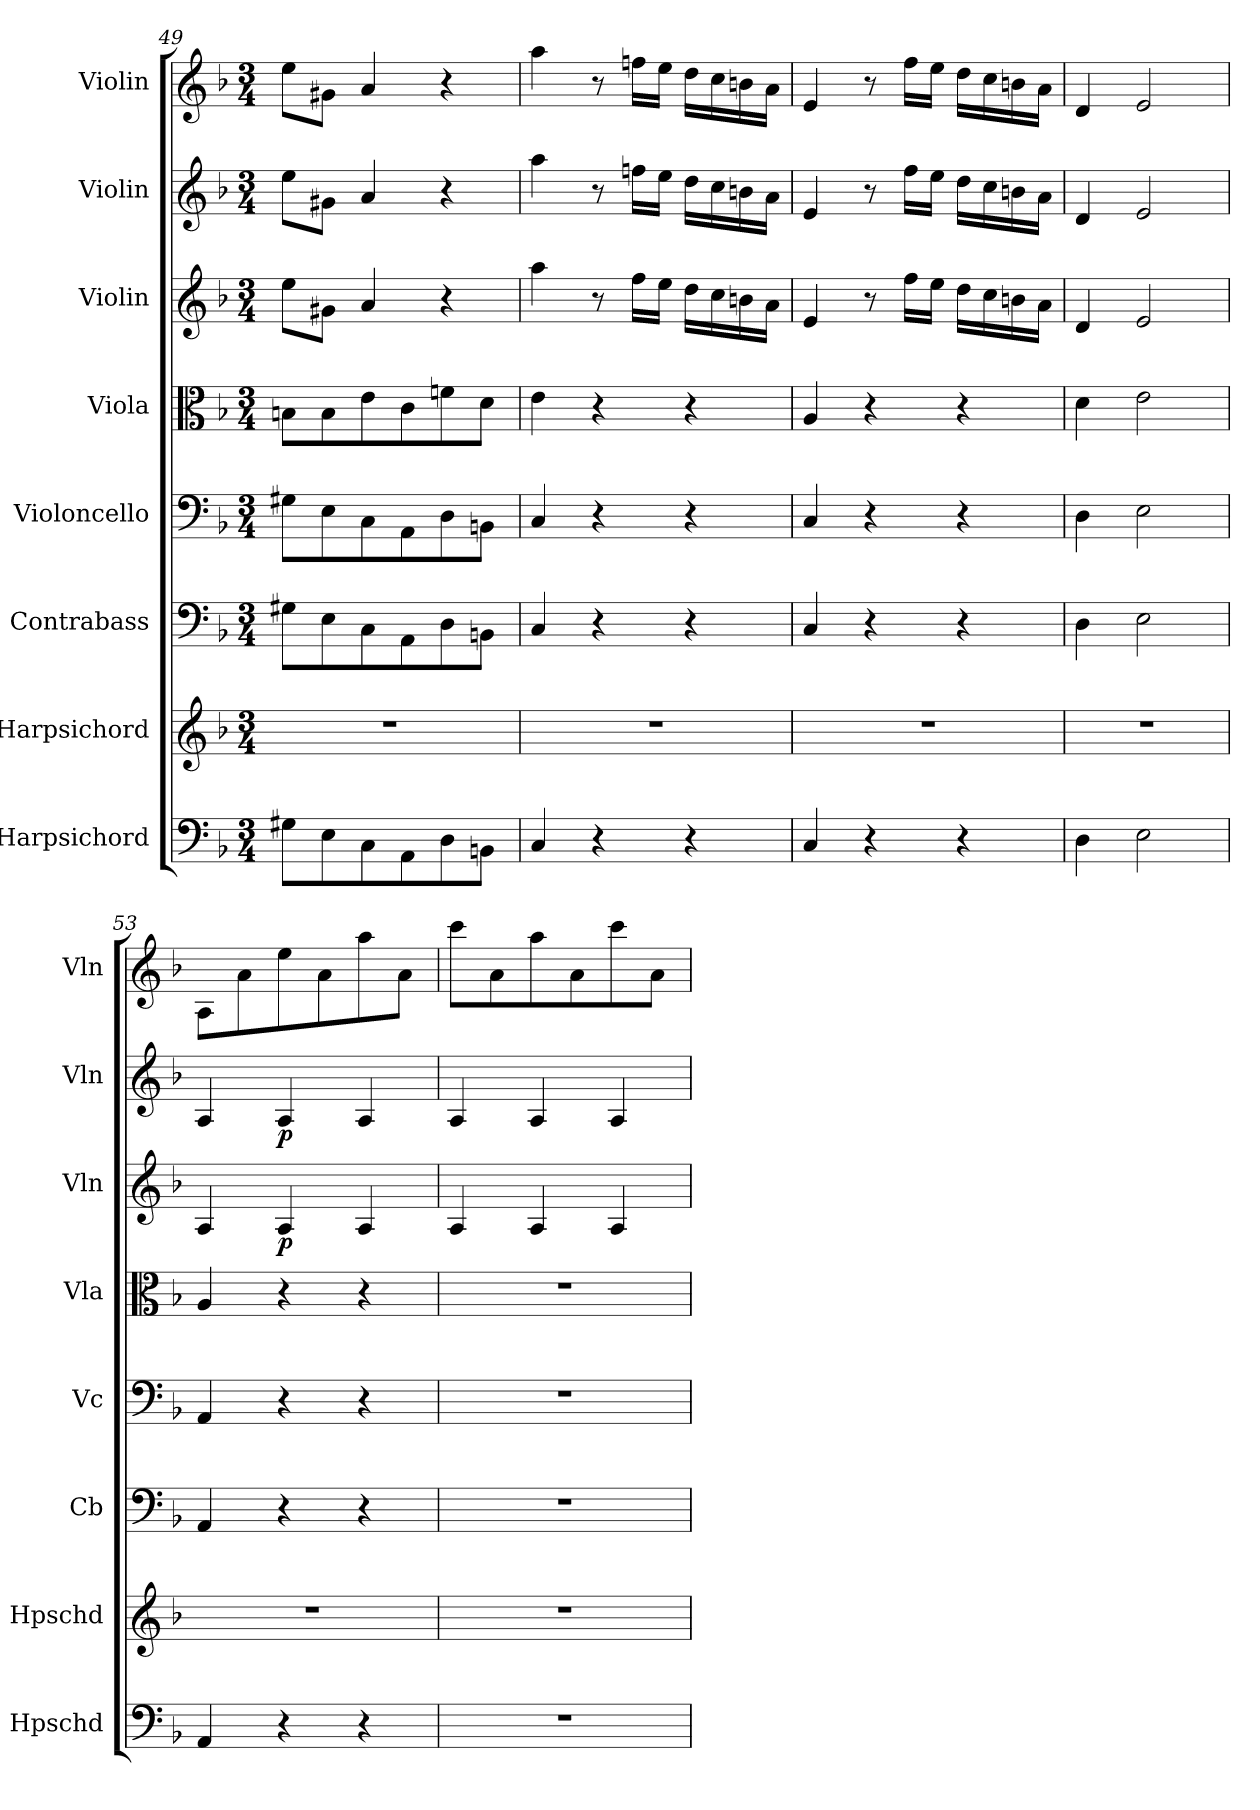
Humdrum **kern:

**kern	**kern	**kern	**kern	**kern	**kern	**dynam	**kern	**dynam	**kern
*part8	*part7	*part6	*part5	*part4	*part3	*part3	*part2	*part2	*part1
*staff8	*staff7	*staff6	*staff5	*staff4	*staff3	*staff3	*staff2	*staff2	*staff1
*I"Harpsichord	*I"Harpsichord	*I"Contrabass	*I"Violoncello	*I"Viola	*I"Violin	*	*I"Violin	*	*I"Violin
*I'Hpschd	*I'Hpschd	*I'Cb	*I'Vc	*I'Vla	*I'Vln	*	*I'Vln	*	*I'Vln
*clefF4	*clefG2	*clefF4	*clefF4	*clefC3	*clefG2	*	*clefG2	*	*clefG2
*k[b-]	*k[b-]	*k[b-]	*k[b-]	*k[b-]	*k[b-]	*	*k[b-]	*	*k[b-]
*M3/4	*M3/4	*M3/4	*M3/4	*M3/4	*M3/4	*	*M3/4	*	*M3/4
=49	=49	=49	=49	=49	=49	=49	=49	=49	=49
8G#X\L	2.r	8G#X\L	8G#X\L	8Bn\L	8ee\L	.	8ee\L	.	8ee\L
8E\	.	8E\	8E\	8B\	8g#X\J	.	8g#X\J	.	8g#X\J
8C\	.	8C\	8C\	8e\	4a/	.	4a/	.	4a/
8AA\	.	8AA\	8AA\	8c\	.	.	.	.	.
8D\	.	8D\	8D\	8fn\	4r	.	4r	.	4r
8BBn\J	.	8BBn\J	8BBn\J	8d\J	.	.	.	.	.
=50	=50	=50	=50	=50	=50	=50	=50	=50	=50
4C/	2.r	4C/	4C/	4e\	4aa\	.	4aa\	.	4aa\
4r	.	4r	4r	4r	8r	.	8r	.	8r
.	.	.	.	.	16ff\LL	.	16ffn\LL	.	16ffn\LL
.	.	.	.	.	16ee\JJ	.	16ee\JJ	.	16ee\JJ
4r	.	4r	4r	4r	16dd\LL	.	16dd\LL	.	16dd\LL
.	.	.	.	.	16cc\	.	16cc\	.	16cc\
.	.	.	.	.	16bn\	.	16bn\	.	16bn\
.	.	.	.	.	16a\JJ	.	16a\JJ	.	16a\JJ
=51	=51	=51	=51	=51	=51	=51	=51	=51	=51
4C/	2.r	4C/	4C/	4A/	4e/	.	4e/	.	4e/
4r	.	4r	4r	4r	8r	.	8r	.	8r
.	.	.	.	.	16ff\LL	.	16ff\LL	.	16ff\LL
.	.	.	.	.	16ee\JJ	.	16ee\JJ	.	16ee\JJ
4r	.	4r	4r	4r	16dd\LL	.	16dd\LL	.	16dd\LL
.	.	.	.	.	16cc\	.	16cc\	.	16cc\
.	.	.	.	.	16bn\	.	16bn\	.	16bn\
.	.	.	.	.	16a\JJ	.	16a\JJ	.	16a\JJ
=52	=52	=52	=52	=52	=52	=52	=52	=52	=52
4D\	2.r	4D\	4D\	4d\	4d/	.	4d/	.	4d/
2E\	.	2E\	2E\	2e\	2e/	.	2e/	.	2e/
=53	=53	=53	=53	=53	=53	=53	=53	=53	=53
4AA/	2.r	4AA/	4AA/	4A/	4A/	.	4A/	.	8A\L
.	.	.	.	.	.	.	.	.	8a\
4r	.	4r	4r	4r	4A/	p	4A/	p	8ee\
.	.	.	.	.	.	.	.	.	8a\
4r	.	4r	4r	4r	4A/	.	4A/	.	8aa\
.	.	.	.	.	.	.	.	.	8a\J
=54	=54	=54	=54	=54	=54	=54	=54	=54	=54
2.r	2.r	2.r	2.r	2.r	4A/	.	4A/	.	8ccc\L
.	.	.	.	.	.	.	.	.	8a\
.	.	.	.	.	4A/	.	4A/	.	8aa\
.	.	.	.	.	.	.	.	.	8a\
.	.	.	.	.	4A/	.	4A/	.	8ccc\
.	.	.	.	.	.	.	.	.	8a\J
=	=	=	=	=	=	=	=	=	=
*-	*-	*-	*-	*-	*-	*-	*-	*-	*-
